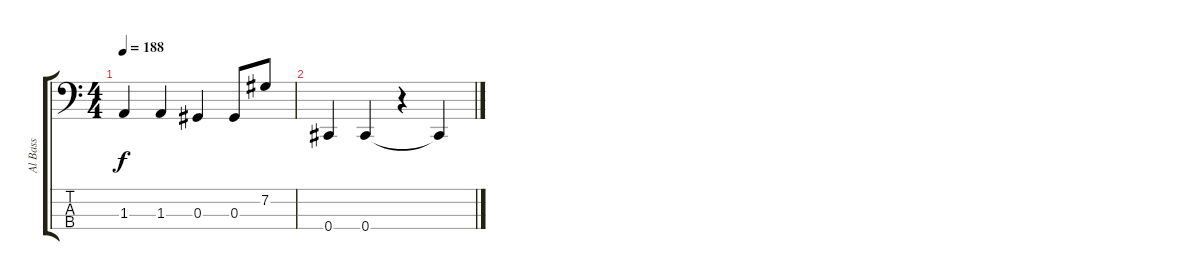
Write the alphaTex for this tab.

\track ("Al Bass" "Al Bass") {instrument electricbasspick}
\staff {score tabs}
\tuning (Gb2 Db2 Ab1 Db1) {hide}
\ts (4 4)
\tempo 188
\clef f4
\ks c
1.3.4{dy f} 1.3.4 0.3.4 0.3.8 7.2.8 |
0.4.4 0.4.4 r.4 0.4{t}.4
